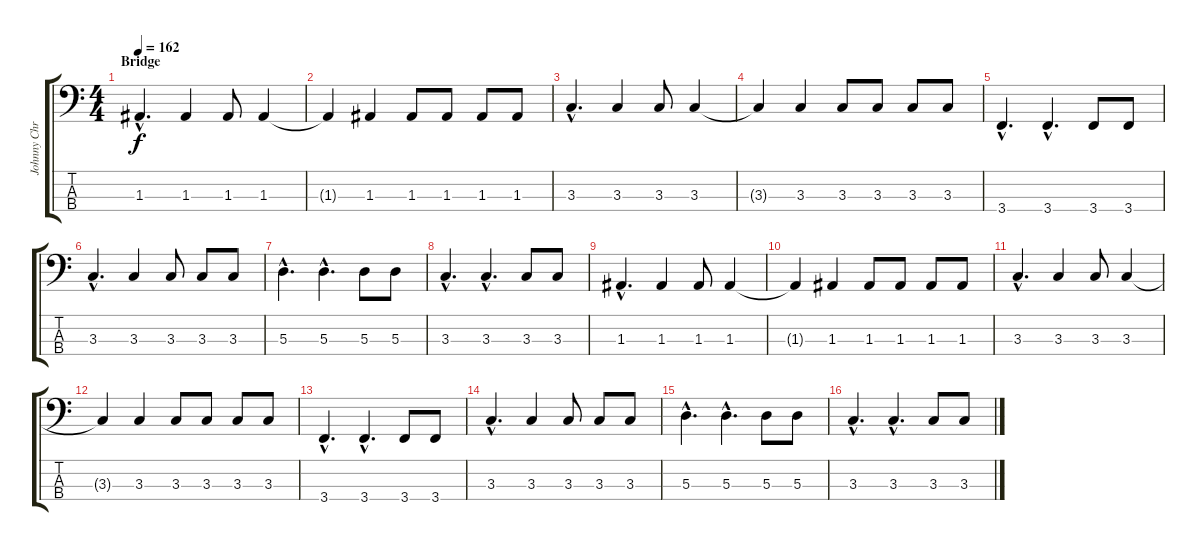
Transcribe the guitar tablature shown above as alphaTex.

\track ("Johnny Christ" "Johnny Chr") {instrument electricbassfinger}
\staff {score tabs}
\tuning (G2 D2 A1 D1) {hide}
\ts (4 4)
\section ("" "Bridge")
\tempo 162
\clef f4
\ks c
1.3{hac}.4{d dy f} 1.3.4 1.3.8 1.3.4 |
1.3{t}.4 1.3.4 1.3.8 1.3.8 1.3.8 1.3.8 |
3.3{hac}.4{d} 3.3.4 3.3.8 3.3.4 |
3.3{t}.4 3.3.4 3.3.8 3.3.8 3.3.8 3.3.8 |
3.4{hac}.4{d} 3.4{hac}.4{d} 3.4.8 3.4.8 |
3.3{hac}.4{d} 3.3.4 3.3.8 3.3.8 3.3.8 |
5.3{hac}.4{d} 5.3{hac}.4{d} 5.3.8 5.3.8 |
3.3{hac}.4{d} 3.3{hac}.4{d} 3.3.8 3.3.8 |
1.3{hac}.4{d} 1.3.4 1.3.8 1.3.4 |
1.3{t}.4 1.3.4 1.3.8 1.3.8 1.3.8 1.3.8 |
3.3{hac}.4{d} 3.3.4 3.3.8 3.3.4 |
3.3{t}.4 3.3.4 3.3.8 3.3.8 3.3.8 3.3.8 |
3.4{hac}.4{d} 3.4{hac}.4{d} 3.4.8 3.4.8 |
3.3{hac}.4{d} 3.3.4 3.3.8 3.3.8 3.3.8 |
5.3{hac}.4{d} 5.3{hac}.4{d} 5.3.8 5.3.8 |
3.3{hac}.4{d} 3.3{hac}.4{d} 3.3.8 3.3.8
